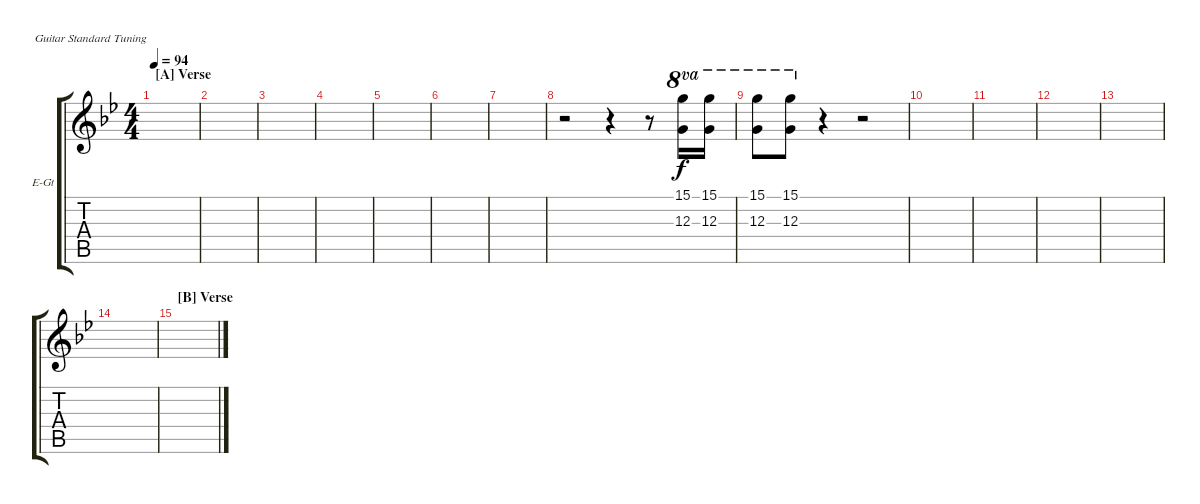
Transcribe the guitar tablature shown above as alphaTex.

\bracketExtendMode groupsimilarinstruments
\firstSystemTrackNameOrientation horizontal
\otherSystemsTrackNameOrientation horizontal
\track ("Guitar 3" "E-Gt") {instrument distortionguitar}
\staff {score tabs}
\tuning (E4 B3 G3 D3 A2 E2)
\ts (4 4)
\beaming (8 4 4)
\section ("A" "Verse")
\tempo 94
\clef g2
\scale
0.685279
\ks bb
|
\scale
0.314721 |
\scale
0.5 |
\scale
0.5 |
\scale
0.5 |
\scale
0.5 |
\scale
0.5 |
\scale
0.5 r.2 r.4 r.8 (12.3 15.1).16{ot 8va} (12.3 15.1).16{ot 8va} |
\scale
0.5 (12.3 15.1).8{ot 8va} (12.3 15.1).8{ot 8va} r.4 r.2 |
\scale
0.5 |
\scale
0.5 |
\scale
0.5 |
\scale
0.5 |
\scale
0.5 |
\section ("B" "Verse")
\scale
0.5 |
\scale
0.5
